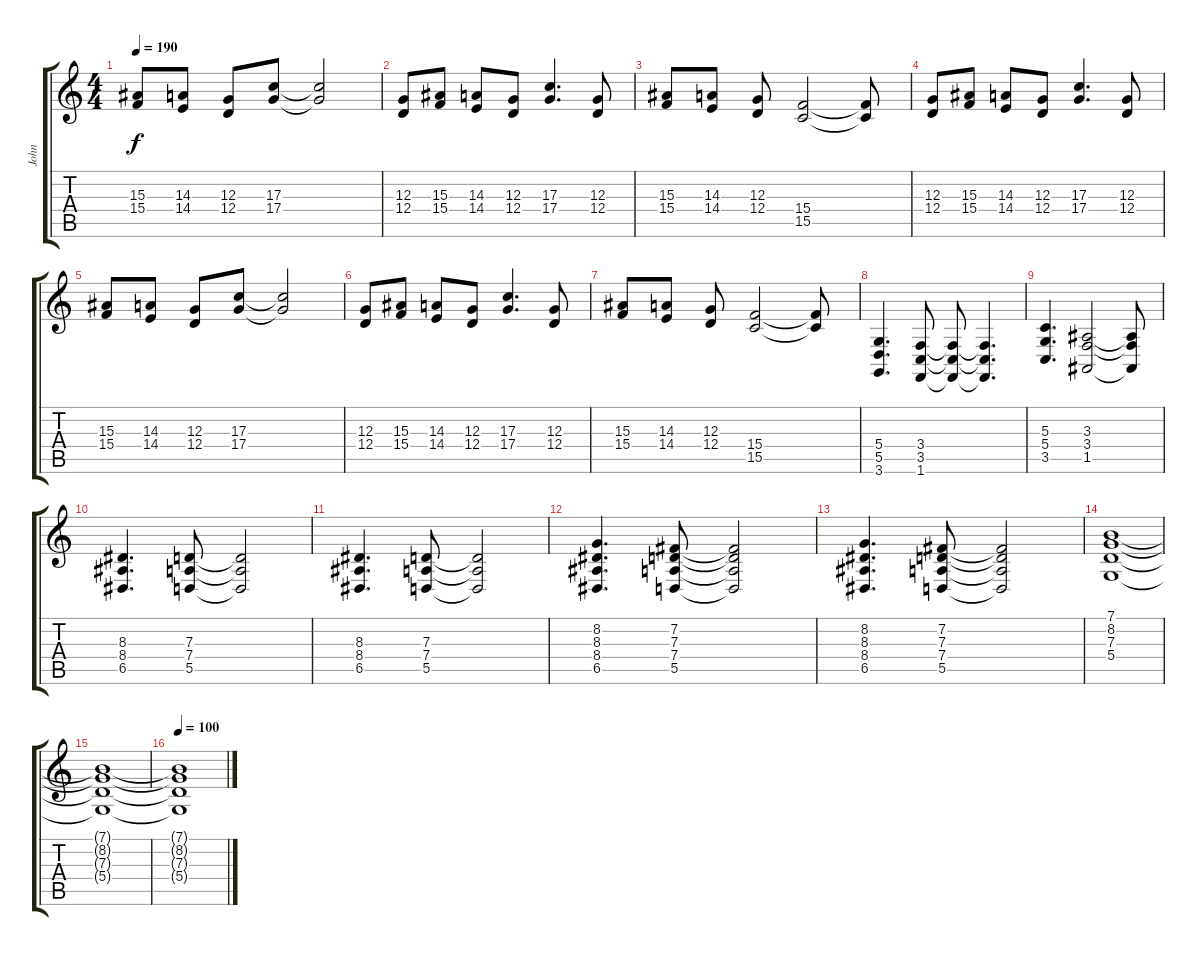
\track ("John" "John") {instrument drawbarorgan}
\staff {score tabs}
\tuning (E4 B3 G3 D3 A2 E2) {hide}
\ts (4 4)
\tempo 190
\clef g2
\ks c
(15.3 15.4).8{dy f} (14.3 14.4).8 (12.3 12.4).8 (17.3 17.4).8 (17.3{t} 17.4{t}).2 |
(12.3 12.4).8 (15.3 15.4).8 (14.3 14.4).8 (12.3 12.4).8 (17.3 17.4).4{d} (12.3 12.4).8 |
(15.3 15.4).8 (14.3 14.4).8 (12.3 12.4).8 (15.4 15.5).2 (15.4{t} 15.5{t}).8 |
(12.3 12.4).8 (15.3 15.4).8 (14.3 14.4).8 (12.3 12.4).8 (17.3 17.4).4{d} (12.3 12.4).8 |
(15.3 15.4).8 (14.3 14.4).8 (12.3 12.4).8 (17.3 17.4).8 (17.3{t} 17.4{t}).2 |
(12.3 12.4).8 (15.3 15.4).8 (14.3 14.4).8 (12.3 12.4).8 (17.3 17.4).4{d} (12.3 12.4).8 |
(15.3 15.4).8 (14.3 14.4).8 (12.3 12.4).8 (15.4 15.5).2 (15.4{t} 15.5{t}).8 |
(5.4 5.5 3.6).4{d} (3.4 3.5 1.6).8 (3.4{t} 3.5{t} 1.6{t}).8 (3.4{t} 3.5{t} 1.6{t}).4{d} |
(5.3 5.4 3.5).4{d} (3.3 3.4 1.5).2 (3.3{t} 3.4{t} 1.5{t}).8 |
(8.3 8.4 6.5).4{d} (7.3 7.4 5.5).8 (7.3{t} 7.4{t} 5.5{t}).2 |
(8.3 8.4 6.5).4{d} (7.3 7.4 5.5).8 (7.3{t} 7.4{t} 5.5{t}).2 |
(8.2 8.3 8.4 6.5).4{d} (7.2 7.3 7.4 5.5).8 (7.2{t} 7.3{t} 7.4{t} 5.5{t}).2 |
(8.2 8.3 8.4 6.5).4{d} (7.2 7.3 7.4 5.5).8 (7.2{t} 7.3{t} 7.4{t} 5.5{t}).2 |
(7.1 8.2 7.3 5.4).1 |
(7.1{t} 8.2{t} 7.3{t} 5.4{t}).1 |
\tempo 100
(7.1{t} 8.2{t} 7.3{t} 5.4{t}).1
